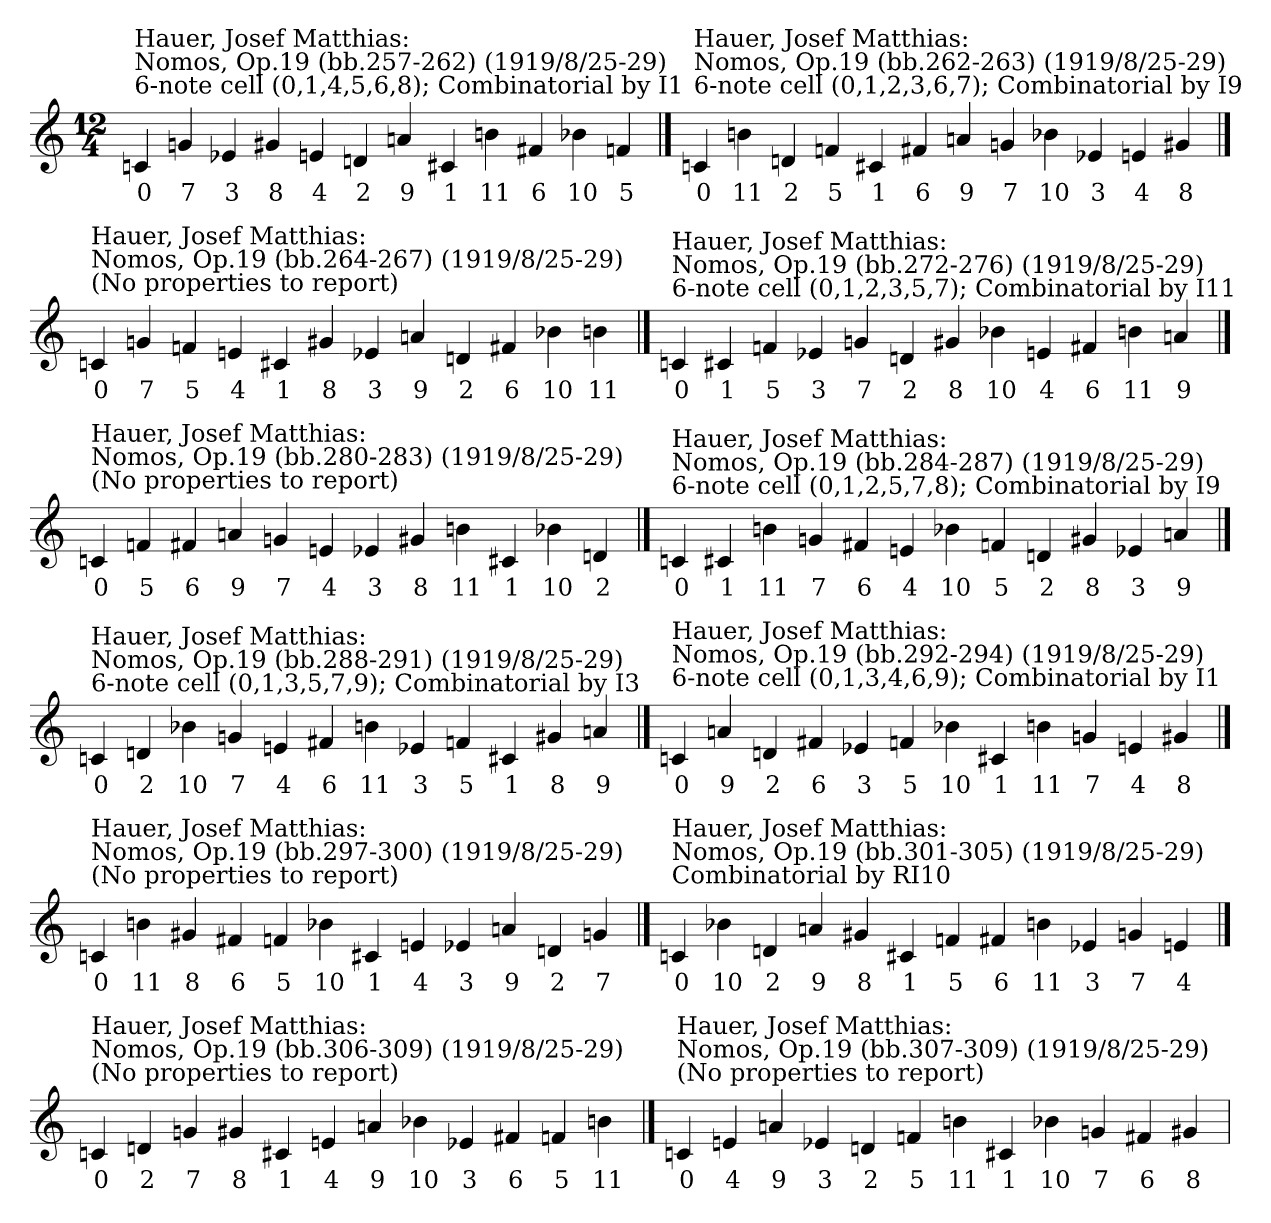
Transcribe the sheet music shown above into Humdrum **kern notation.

**kern	**text
*part1	*part1
*staff1	*staff1
!!LO:LB:g=z
*M12/4	*
==421	==421
!LO:TX:t=Hauer, Josef Matthias&colon; \nNomos, Op.19 (bb.257-262) (1919/8/25-29)\n6-note cell (0,1,4,5,6,8); Combinatorial by I1	!
4cn	0
4gn	7
4e-X	3
4g#X	8
4en	4
4dn	2
4an	9
4c#X	1
4bn	11
4f#X	6
4b-X	10
4fn	5
!!LO:LB:g=z
==422	==422
!LO:TX:t=Hauer, Josef Matthias&colon; \nNomos, Op.19 (bb.262-263) (1919/8/25-29)\n6-note cell (0,1,2,3,6,7); Combinatorial by I9	!
4cn	0
4bn	11
4dn	2
4fn	5
4c#X	1
4f#X	6
4an	9
4gn	7
4b-X	10
4e-X	3
4en	4
4g#X	8
!!LO:LB:g=z
==423	==423
!LO:TX:t=Hauer, Josef Matthias&colon; \nNomos, Op.19 (bb.264-267) (1919/8/25-29)\n(No properties to report)	!
4cn	0
4gn	7
4fn	5
4en	4
4c#X	1
4g#X	8
4e-X	3
4an	9
4dn	2
4f#X	6
4b-X	10
4bn	11
!!LO:LB:g=z
==424	==424
!LO:TX:t=Hauer, Josef Matthias&colon; \nNomos, Op.19 (bb.272-276) (1919/8/25-29)\n6-note cell (0,1,2,3,5,7); Combinatorial by I11	!
4cn	0
4c#X	1
4fn	5
4e-X	3
4gn	7
4dn	2
4g#X	8
4b-X	10
4en	4
4f#X	6
4bn	11
4an	9
!!LO:LB:g=z
==425	==425
!LO:TX:t=Hauer, Josef Matthias&colon; \nNomos, Op.19 (bb.280-283) (1919/8/25-29)\n(No properties to report)	!
4cn	0
4fn	5
4f#X	6
4an	9
4gn	7
4en	4
4e-X	3
4g#X	8
4bn	11
4c#X	1
4b-X	10
4dn	2
!!LO:LB:g=z
==426	==426
!LO:TX:t=Hauer, Josef Matthias&colon; \nNomos, Op.19 (bb.284-287) (1919/8/25-29)\n6-note cell (0,1,2,5,7,8); Combinatorial by I9	!
4cn	0
4c#X	1
4bn	11
4gn	7
4f#X	6
4en	4
4b-X	10
4fn	5
4dn	2
4g#X	8
4e-X	3
4an	9
!!LO:LB:g=z
==427	==427
!LO:TX:t=Hauer, Josef Matthias&colon; \nNomos, Op.19 (bb.288-291) (1919/8/25-29)\n6-note cell (0,1,3,5,7,9); Combinatorial by I3	!
4cn	0
4dn	2
4b-X	10
4gn	7
4en	4
4f#X	6
4bn	11
4e-X	3
4fn	5
4c#X	1
4g#X	8
4an	9
!!LO:LB:g=z
==428	==428
!LO:TX:t=Hauer, Josef Matthias&colon; \nNomos, Op.19 (bb.292-294) (1919/8/25-29)\n6-note cell (0,1,3,4,6,9); Combinatorial by I1	!
4cn	0
4an	9
4dn	2
4f#X	6
4e-X	3
4fn	5
4b-X	10
4c#X	1
4bn	11
4gn	7
4en	4
4g#X	8
!!LO:LB:g=z
==429	==429
!LO:TX:t=Hauer, Josef Matthias&colon; \nNomos, Op.19 (bb.297-300) (1919/8/25-29)\n(No properties to report)	!
4cn	0
4bn	11
4g#X	8
4f#X	6
4fn	5
4b-X	10
4c#X	1
4en	4
4e-X	3
4an	9
4dn	2
4gn	7
!!LO:LB:g=z
==430	==430
!LO:TX:t=Hauer, Josef Matthias&colon; \nNomos, Op.19 (bb.301-305) (1919/8/25-29)\nCombinatorial by RI10	!
4cn	0
4b-X	10
4dn	2
4an	9
4g#X	8
4c#X	1
4fn	5
4f#X	6
4bn	11
4e-X	3
4gn	7
4en	4
!!LO:LB:g=z
==431	==431
!LO:TX:t=Hauer, Josef Matthias&colon; \nNomos, Op.19 (bb.306-309) (1919/8/25-29)\n(No properties to report)	!
4cn	0
4dn	2
4gn	7
4g#X	8
4c#X	1
4en	4
4an	9
4b-X	10
4e-X	3
4f#X	6
4fn	5
4bn	11
!!LO:LB:g=z
==432	==432
!LO:TX:t=Hauer, Josef Matthias&colon; \nNomos, Op.19 (bb.307-309) (1919/8/25-29)\n(No properties to report)	!
4cn	0
4en	4
4an	9
4e-X	3
4dn	2
4fn	5
4bn	11
4c#X	1
4b-X	10
4gn	7
4f#X	6
4g#X	8
=	=
*-	*-
